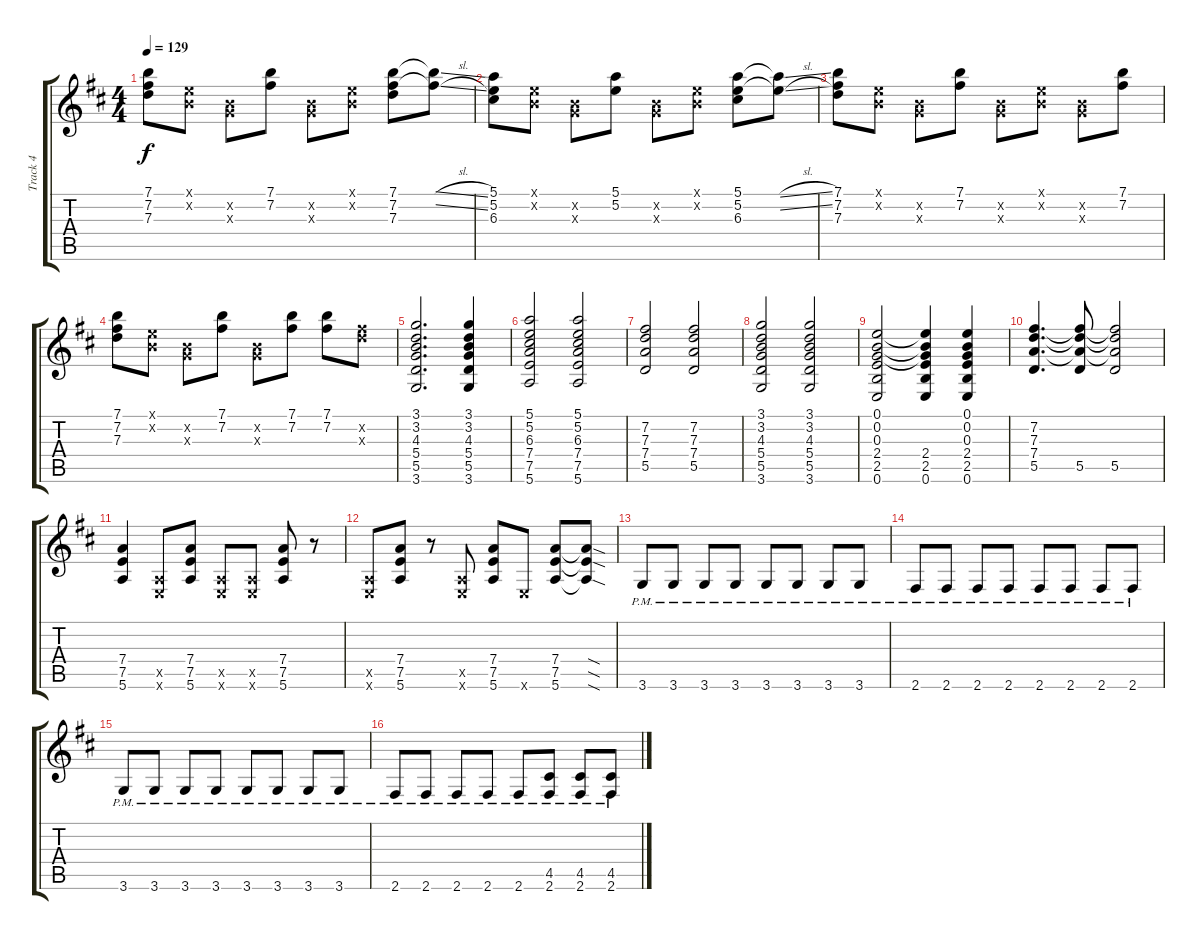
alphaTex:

\track ("Track 4" "Track 4") {instrument distortionguitar}
\staff {score tabs}
\tuning (E4 B3 G3 D3 A2 E2) {hide}
\ts (4 4)
\tempo 129
\clef g2
\ks bminor
(7.1 7.2 7.3).8{dy f} (0.1{x} 0.2{x}).8 (0.2{x} 0.3{x}).8 (7.1 7.2).8 (0.2{x} 0.3{x}).8 (0.1{x} 0.2{x}).8 (7.1 7.2 7.3).8 (7.1{sl t} 7.2{sl t}).8 |
(5.1 5.2 6.3).8 (0.1{x} 0.2{x}).8 (0.2{x} 0.3{x}).8 (5.1 5.2).8 (0.2{x} 0.3{x}).8 (0.1{x} 0.2{x}).8 (5.1 5.2 6.3).8 (5.1{sl t} 5.2{sl t}).8 |
(7.1 7.2 7.3).8 (0.1{x} 0.2{x}).8 (0.2{x} 0.3{x}).8 (7.1 7.2).8 (0.2{x} 0.3{x}).8 (0.1{x} 0.2{x}).8 (0.2{x} 0.3{x}).8 (7.1 7.2).8 |
(7.1 7.2 7.3).8 (0.1{x} 0.2{x}).8 (0.2{x} 0.3{x}).8 (7.1 7.2).8 (0.2{x} 0.3{x}).8 (7.1 7.2).8 (7.1 7.2).8 (7.2{x} 7.3{x}).8 |
(3.1 3.2 4.3 5.4 5.5 3.6).2{d} (3.1 3.2 4.3 5.4 5.5 3.6).4 |
(5.1 5.2 6.3 7.4 7.5 5.6).2 (5.1 5.2 6.3 7.4 7.5 5.6).2 |
(7.2 7.3 7.4 5.5).2 (7.2 7.3 7.4 5.5).2 |
(3.1 3.2 4.3 5.4 5.5 3.6).2 (3.1 3.2 4.3 5.4 5.5 3.6).2 |
(0.1 0.2 0.3 2.4 2.5 0.6).2 (0.1{t} 0.2{t} 0.3{t} 2.4 2.5 0.6).4 (0.1 0.2 0.3 2.4 2.5 0.6).4 |
(7.2 7.3 7.4 5.5).4{d} (7.2{t} 7.3{t} 7.4{t} 5.5).8 (7.2{t} 7.3{t} 7.4{t} 5.5).2 |
(7.4 7.5 5.6).4 (0.5{x} 0.6{x}).8 (7.4 7.5 5.6).8 (0.5{x} 0.6{x}).8 (0.5{x} 0.6{x}).8 (7.4 7.5 5.6).8 r.8 |
(0.5{x} 0.6{x}).8 (7.4 7.5 5.6).8 r.8 (0.5{x} 0.6{x}).8 (7.4 7.5 5.6).8 0.6{x}.8 (7.4 7.5 5.6).8 (7.4{sod t} 7.5{sod t} 5.6{sod t}).8 |
3.6{pm}.8 3.6{pm}.8 3.6{pm}.8 3.6{pm}.8 3.6{pm}.8 3.6{pm}.8 3.6{pm}.8 3.6{pm}.8 |
2.6{pm}.8 2.6{pm}.8 2.6{pm}.8 2.6{pm}.8 2.6{pm}.8 2.6{pm}.8 2.6{pm}.8 2.6{pm}.8 |
3.6{pm}.8 3.6{pm}.8 3.6{pm}.8 3.6{pm}.8 3.6{pm}.8 3.6{pm}.8 3.6{pm}.8 3.6{pm}.8 |
2.6{pm}.8 2.6{pm}.8 2.6{pm}.8 2.6{pm}.8 2.6{pm}.8 (4.5{pm} 2.6{pm}).8 (4.5{pm} 2.6{pm}).8 (4.5{pm} 2.6{pm}).8
